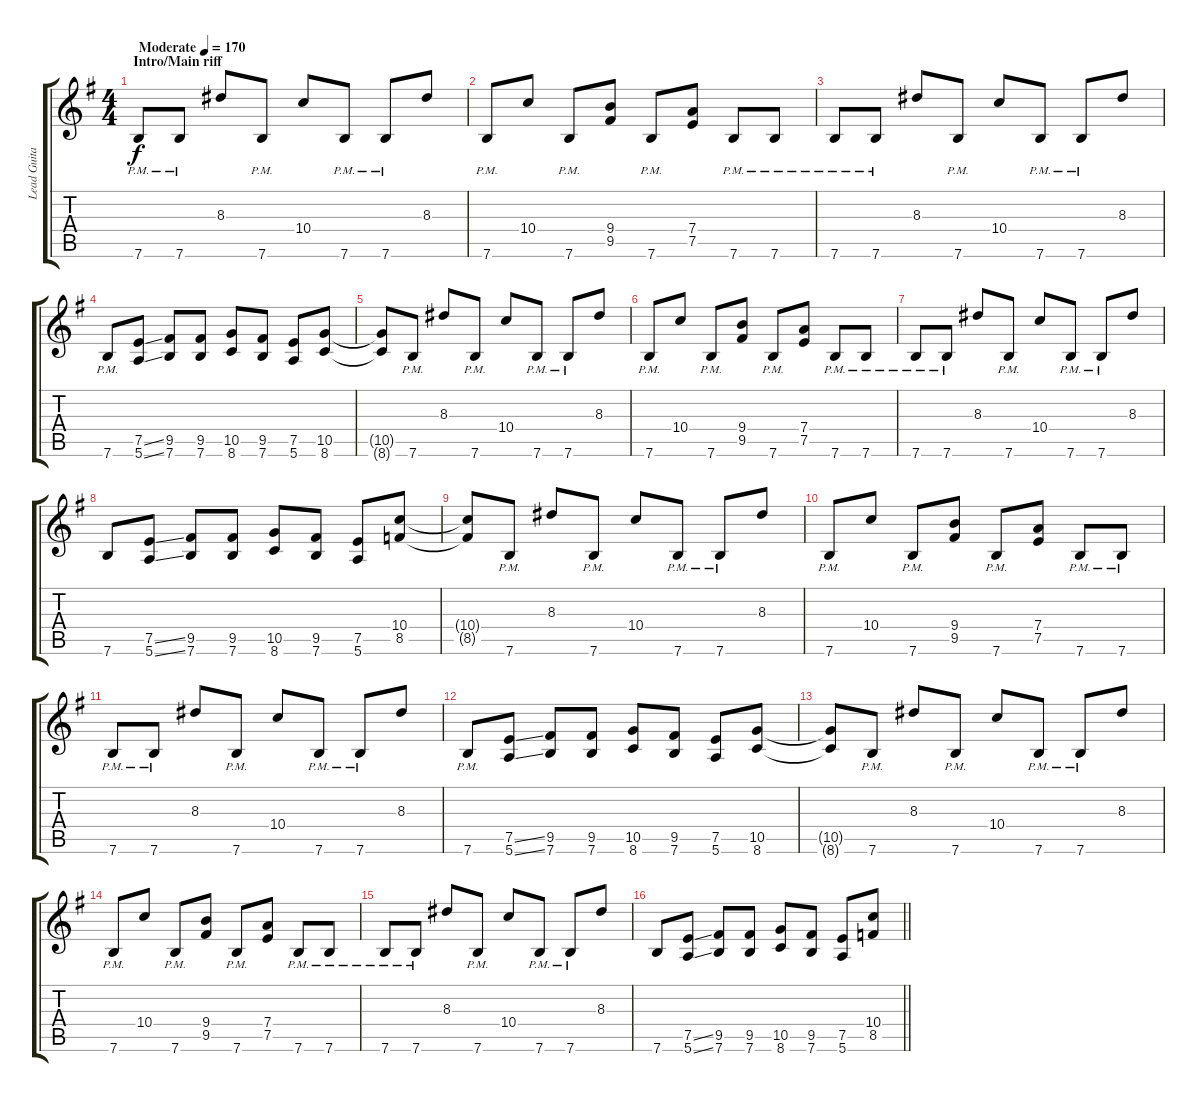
\track ("Lead Guitar" "Lead Guita") {instrument distortionguitar}
\staff {score tabs}
\tuning (E4 B3 G3 D3 A2 E2) {hide}
\ts (4 4)
\section ("" "Intro/Main riff")
\tempo (170 "Moderate")
\clef g2
\ks g
7.6{pm}.8{dy f volume 16 balance 0 instrument distortionguitar} 7.6{pm}.8 8.3.8 7.6{pm}.8 10.4.8 7.6{pm}.8 7.6{pm}.8 8.3.8 |
7.6{pm}.8 10.4.8 7.6{pm}.8 (9.4 9.5).8 7.6{pm}.8 (7.4 7.5).8 7.6{pm}.8 7.6{pm}.8 |
7.6{pm}.8 7.6{pm}.8 8.3.8 7.6{pm}.8 10.4.8 7.6{pm}.8 7.6{pm}.8 8.3.8 |
7.6{pm}.8 (7.5{ss} 5.6{ss}).8 (9.5 7.6).8 (9.5 7.6).8 (10.5 8.6).8 (9.5 7.6).8 (7.5 5.6).8 (10.5 8.6).8 |
(10.5{t} 8.6{t}).8 7.6{pm}.8 8.3.8 7.6{pm}.8 10.4.8 7.6{pm}.8 7.6{pm}.8 8.3.8 |
7.6{pm}.8 10.4.8 7.6{pm}.8 (9.4 9.5).8 7.6{pm}.8 (7.4 7.5).8 7.6{pm}.8 7.6{pm}.8 |
7.6{pm}.8 7.6{pm}.8 8.3.8 7.6{pm}.8 10.4.8 7.6{pm}.8 7.6{pm}.8 8.3.8 |
7.6.8 (7.5{ss} 5.6{ss}).8 (9.5 7.6).8 (9.5 7.6).8 (10.5 8.6).8 (9.5 7.6).8 (7.5 5.6).8 (10.4 8.5).8 |
(10.4{t} 8.5{t}).8 7.6{pm}.8 8.3.8 7.6{pm}.8 10.4.8 7.6{pm}.8 7.6{pm}.8 8.3.8 |
7.6{pm}.8 10.4.8 7.6{pm}.8 (9.4 9.5).8 7.6{pm}.8 (7.4 7.5).8 7.6{pm}.8 7.6{pm}.8 |
7.6{pm}.8 7.6{pm}.8 8.3.8 7.6{pm}.8 10.4.8 7.6{pm}.8 7.6{pm}.8 8.3.8 |
7.6{pm}.8 (7.5{ss} 5.6{ss}).8 (9.5 7.6).8 (9.5 7.6).8 (10.5 8.6).8 (9.5 7.6).8 (7.5 5.6).8 (10.5 8.6).8 |
(10.5{t} 8.6{t}).8 7.6{pm}.8 8.3.8 7.6{pm}.8 10.4.8 7.6{pm}.8 7.6{pm}.8 8.3.8 |
7.6{pm}.8 10.4.8 7.6{pm}.8 (9.4 9.5).8 7.6{pm}.8 (7.4 7.5).8 7.6{pm}.8 7.6{pm}.8 |
7.6{pm}.8 7.6{pm}.8 8.3.8 7.6{pm}.8 10.4.8 7.6{pm}.8 7.6{pm}.8 8.3.8 |
\barLineRight lightlight
7.6.8 (7.5{ss} 5.6{ss}).8 (9.5 7.6).8 (9.5 7.6).8 (10.5 8.6).8 (9.5 7.6).8 (7.5 5.6).8 (10.4 8.5).8
